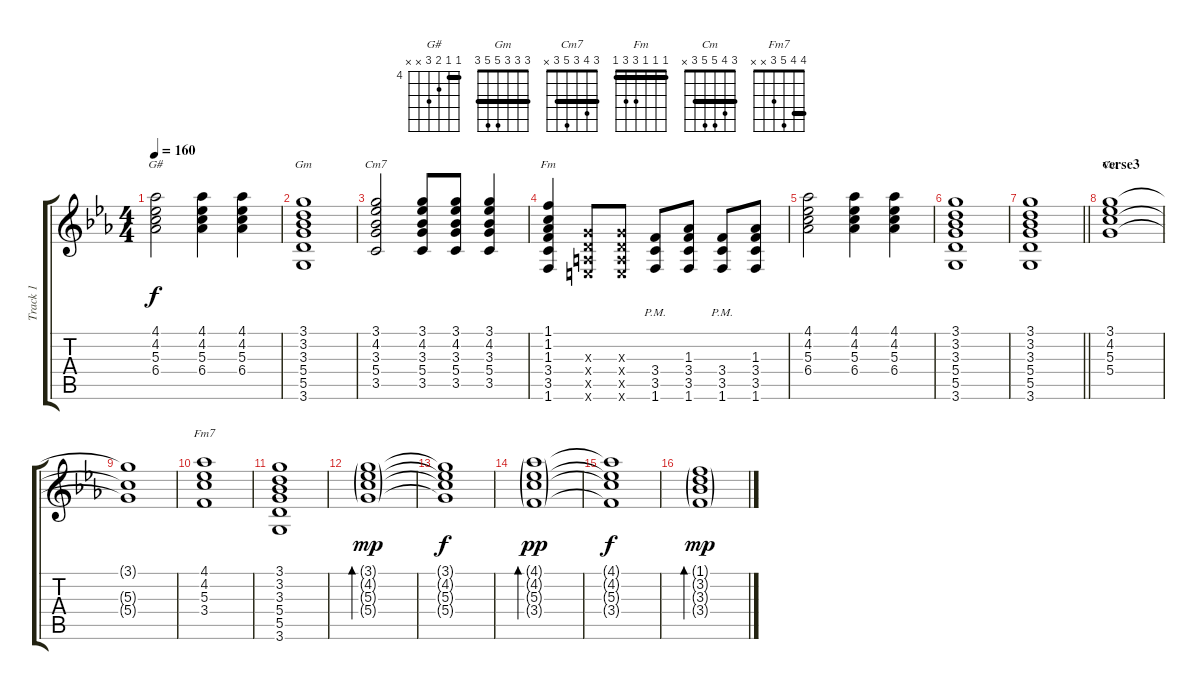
\track ("Track 1" "Track 1") {instrument overdrivenguitar}
\staff {score tabs}
\tuning (E4 B3 G3 D3 A2 E2) {hide}
\chord ("G#" 4 4 5 6 x x) {firstfret 4 barre 4}
\chord ("Gm" 3 3 3 5 5 3) {barre 3}
\chord ("Cm7" 3 4 3 5 3 x) {barre 3}
\chord ("Fm" 1 1 1 3 3 1) {barre 1}
\chord ("Cm" 3 4 5 5 3 x) {barre 3}
\chord ("Fm7" 4 4 5 3 x x) {barre 4}
\ts (4 4)
\tempo 160
\clef g2
\ks cminor
(4.1 4.2 5.3 6.4).2{ch "G#" dy f} (4.1 4.2 5.3 6.4).4 (4.1 4.2 5.3 6.4).4 |
(3.1 3.2 3.3 5.4 5.5 3.6).1{ch "Gm"} |
(3.1 4.2 3.3 5.4 3.5).2{ch "Cm7"} (3.1 4.2 3.3 5.4 3.5).8 (3.1 4.2 3.3 5.4 3.5).8 (3.1 4.2 3.3 5.4 3.5).4 |
(1.1 1.2 1.3 3.4 3.5 1.6).4{ch "Fm"} (0.3{x} 0.4{x} 0.5{x} 0.6{x}).8 (0.3{x} 0.4{x} 0.5{x} 0.6{x}).8 (3.4{pm} 3.5{pm} 1.6{pm}).8 (1.3 3.4 3.5 1.6).8 (3.4{pm} 3.5{pm} 1.6{pm}).8 (1.3 3.4 3.5 1.6).8 |
(4.1 4.2 5.3 6.4).2 (4.1 4.2 5.3 6.4).4 (4.1 4.2 5.3 6.4).4 |
(3.1 3.2 3.3 5.4 5.5 3.6).1 |
\barLineRight lightlight
(3.1 3.2 3.3 5.4 5.5 3.6).1{volume 5} |
\section ("" "verse3")
(3.1 4.2 5.3 5.4).1{ch "Cm"} |
(3.1{t} 5.3{t} 5.4{t}).1 |
(4.1 4.2 5.3 3.4).1{ch "Fm7"} |
(3.1 3.2 3.3 5.4 5.5 3.6).1 |
(3.1{g} 4.2{g} 5.3{g} 5.4{g}).1{bd 480 dy mp volume 10} |
(3.1{t} 4.2{t} 5.3{t} 5.4{t}).1{dy f} |
(4.1{g} 4.2{g} 5.3{g} 3.4{g}).1{bd 480 dy pp} |
(4.1{t} 4.2{t} 5.3{t} 3.4{t}).1{dy f} |
(1.1{g} 3.2{g} 3.3{g} 3.4{g}).1{bd 480 dy mp}
